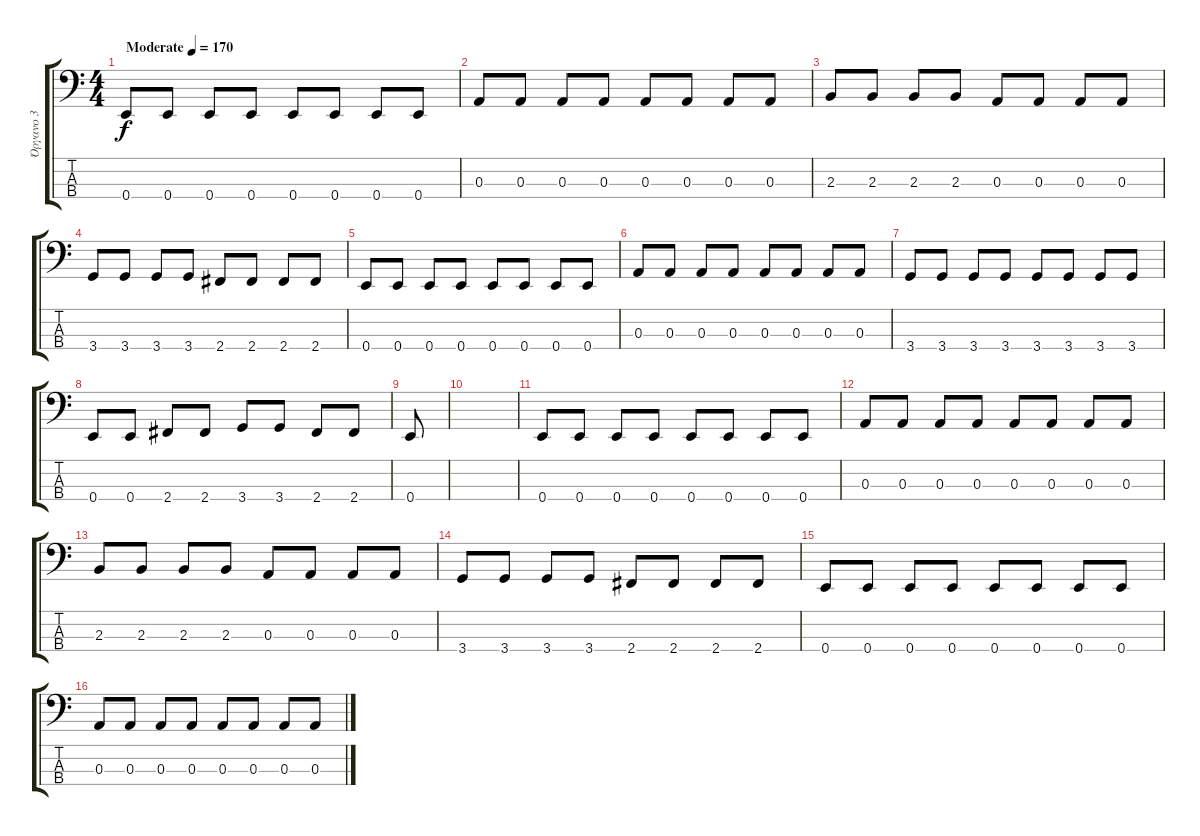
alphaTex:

\track ("Όργανο 3" "Όργανο 3") {instrument electricbassfinger}
\staff {score tabs}
\tuning (G2 D2 A1 E1) {hide}
\ts (4 4)
\tempo (170 "Moderate")
\clef f4
\ks c
0.4.8{dy f instrument electricbassfinger} 0.4.8 0.4.8 0.4.8 0.4.8 0.4.8 0.4.8 0.4.8 |
0.3.8 0.3.8 0.3.8 0.3.8 0.3.8 0.3.8 0.3.8 0.3.8 |
2.3.8 2.3.8 2.3.8 2.3.8 0.3.8 0.3.8 0.3.8 0.3.8 |
3.4.8 3.4.8 3.4.8 3.4.8 2.4.8 2.4.8 2.4.8 2.4.8 |
0.4.8 0.4.8 0.4.8 0.4.8 0.4.8 0.4.8 0.4.8 0.4.8 |
0.3.8 0.3.8 0.3.8 0.3.8 0.3.8 0.3.8 0.3.8 0.3.8 |
3.4.8 3.4.8 3.4.8 3.4.8 3.4.8 3.4.8 3.4.8 3.4.8 |
0.4.8 0.4.8 2.4.8 2.4.8 3.4.8 3.4.8 2.4.8 2.4.8 |
0.4.8 |
|
0.4.8 0.4.8 0.4.8 0.4.8 0.4.8 0.4.8 0.4.8 0.4.8 |
0.3.8 0.3.8 0.3.8 0.3.8 0.3.8 0.3.8 0.3.8 0.3.8 |
2.3.8 2.3.8 2.3.8 2.3.8 0.3.8 0.3.8 0.3.8 0.3.8 |
3.4.8 3.4.8 3.4.8 3.4.8 2.4.8 2.4.8 2.4.8 2.4.8 |
0.4.8 0.4.8 0.4.8 0.4.8 0.4.8 0.4.8 0.4.8 0.4.8 |
0.3.8 0.3.8 0.3.8 0.3.8 0.3.8 0.3.8 0.3.8 0.3.8
